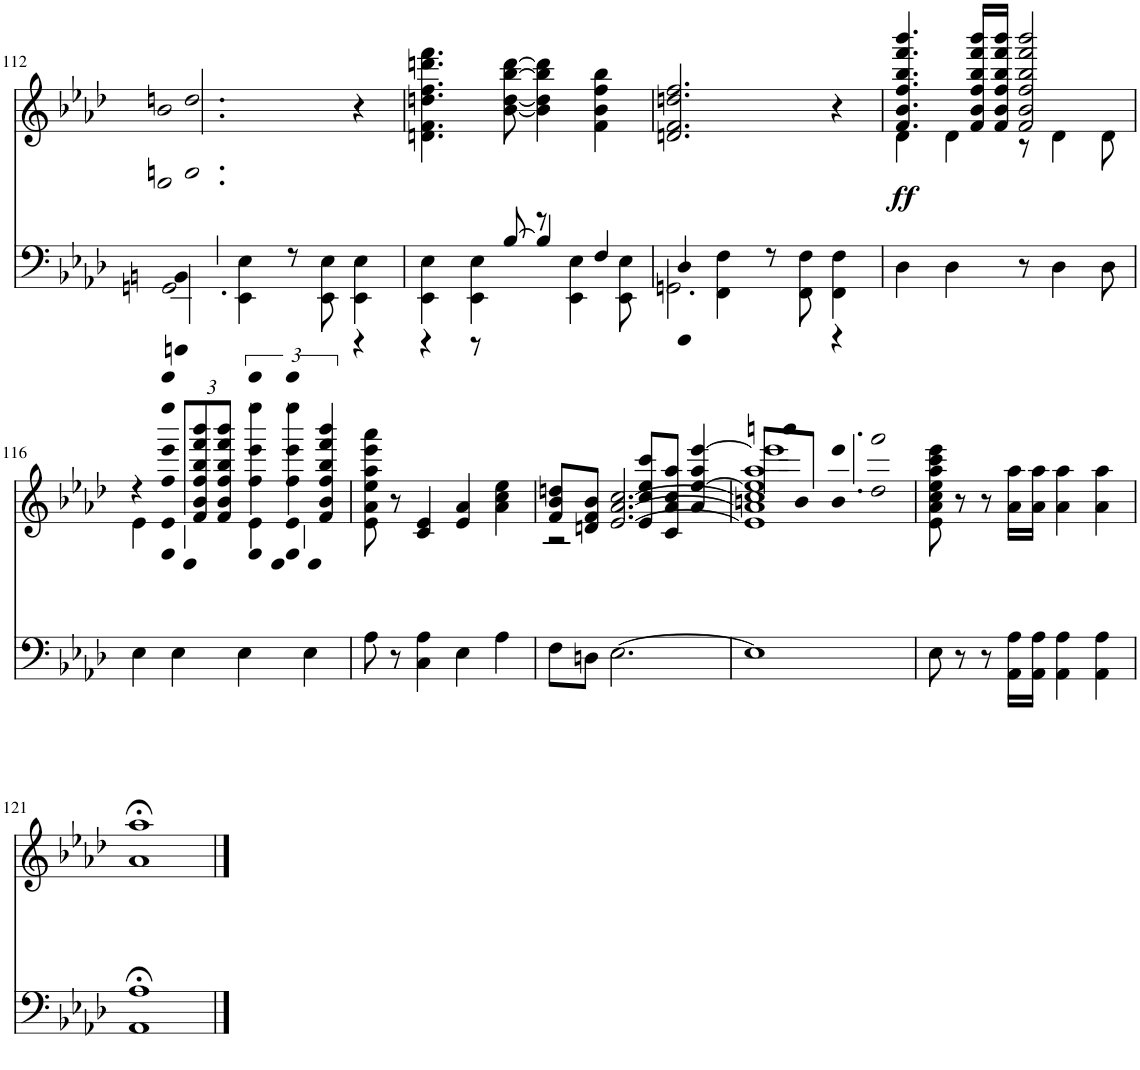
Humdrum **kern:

**kern	**kern	**dynam
*part2	*part1	*part1
*staff2	*staff1	*staff1
*I"Low Hand Bells	*I"High Hand Bells	*
!!LO:PB:g=z
*clefF4	*clefG2	*
*k[b-e-a-d-]	*k[b-e-a-d-]	*
*M4/4	*M4/4	*
=112	=112	=112
*^	*	*
4EEn\ 4En\	2.Dn/	2.d-/ 2.en/ 2.dd-/ 2.een/	.
4EE\ 4E\	.	.	.
8r	.	.	.
8EE\ 8E\	.	.	.
4EE\ 4E\	4r	4r	.
=113	=113	=113	=113
4EE-\ 4E-\	4r	4.dn\ 4.f\ 4.ddn\ 4.ff\ 4.dddn\ 4.fff\	.
4EE-\ 4E-\	8r	.	.
.	[8B-/	[8b-\ [8dd\ [8bb-\ [8ddd\	.
8r	4B-/]	4b-\] 4dd\] 4bb-\] 4ddd\]	.
4EE-\ 4E-\	.	.	.
.	4F/	4f\ 4b-\ 4ff\ 4bb-\	.
8EE-\ 8E-\	.	.	.
=114	=114	=114	=114
4FF\ 4F\	2.Dn/	2.dn/ 2.f/ 2.ddn/ 2.ff/	.
4FF\ 4F\	.	.	.
8r	.	.	.
8FF\ 8F\	.	.	.
4FF\ 4F\	4r	4r	.
=115	=115	=115	=115
*	*	*^	*
!	!	!	!	!LO:DY:b
*v	*v	*	*	*
4D-\	4.f/ 4.b-/ 4.ff/ 4.bb-/ 4.fff/ 4.bbb-/	4d-\	ff
4D-\	.	4d-\	.
.	16f/ 16b-/ 16ff/ 16bb-/ 16fff/ 16bbb-/LL	.	.
.	16f/ 16b-/ 16ff/ 16bb-/ 16fff/ 16bbb-/JJ	.	.
8r	2f/ 2b-/ 2ff/ 2bb-/ 2fff/ 2bbb-/	8r	.
4D-\	.	4d-\	.
8D-\	.	8d-\	.
!!LO:LB:g=z	!!
=116	=116	=116	=116
4E-\	4r	4e-\	.
*	*Xbrackettup	*	*
4E-\	12f/ 12b-/ 12ff/ 12bb-/ 12fff/ 12bbb-/L	4e-\	.
.	12f/ 12b-/ 12ff/ 12bb-/ 12fff/ 12bbb-/	.	.
.	12f/ 12b-/ 12ff/ 12bb-/ 12fff/ 12bbb-/J	.	.
*	*brackettup	*	*
4E-\	6f/ 6b-/ 6ff/ 6bb-/ 6fff/ 6bbb-/	4e-\	.
.	6f/ 6b-/ 6ff/ 6bb-/ 6fff/ 6bbb-/	.	.
4E-\	.	4e-\	.
.	6f/ 6b-/ 6ff/ 6bb-/ 6fff/ 6bbb-/	.	.
*	*v	*v	*
=117	=117	=117
8A-\	8e-\ 8a-\ 8ee-\ 8aa-\ 8eee-\ 8aaa-\	.
8r	8r	.
4C\ 4A-\	4c/ 4e-/	.
4E-\	4e-/ 4a-/	.
4A-\	4a-\ 4cc\ 4ee-\	.
=118	=118	=118
*	*^	*
8F\L	8f/ 8b-/ 8ddn/L	2r	.
8Dn\J	8dn/ 8f/ 8b-/J	.	.
[2.E-\	[2.e-/ [2.a-/ [2.cc/	.	.
.	.	8e-/ 8cc/ 8ee-/ 8ccc/L	.
.	.	8c/ 8a-/ 8cc/ 8aa-/J	.
.	.	4a-/ [4ee-/ 4aa-/ [4eee-/	.
=119	=119	=119	=119
*	*	*^	*
1E-]	1e-] 1a-] 1cc] 1aa-	1ee-] 1eee-]	8ddn/ 8dddn/L	.
.	.	.	8dd/ 8bb-/J	.
.	.	.	2.ee-/ 2.ccc/	.
*	*v	*v	*v	*
=120	=120	=120
8E-\	8e-\ 8a-\ 8cc\ 8ee-\ 8aa-\ 8ccc\ 8eee-\	.
8r	8r	.
8r	8r	.
16AA-\ 16A-\LL	16a-\ 16aa-\LL	.
16AA-\ 16A-\JJ	16a-\ 16aa-\JJ	.
4AA-\ 4A-\	4a-\ 4aa-\	.
4AA-\ 4A-\	4a-\ 4aa-\	.
!!LO:LB:g=z
=121	=121	=121
1AA-;< 1A-;<	1a-;< 1aa-;<	.
==	==	==
*-	*-	*-
